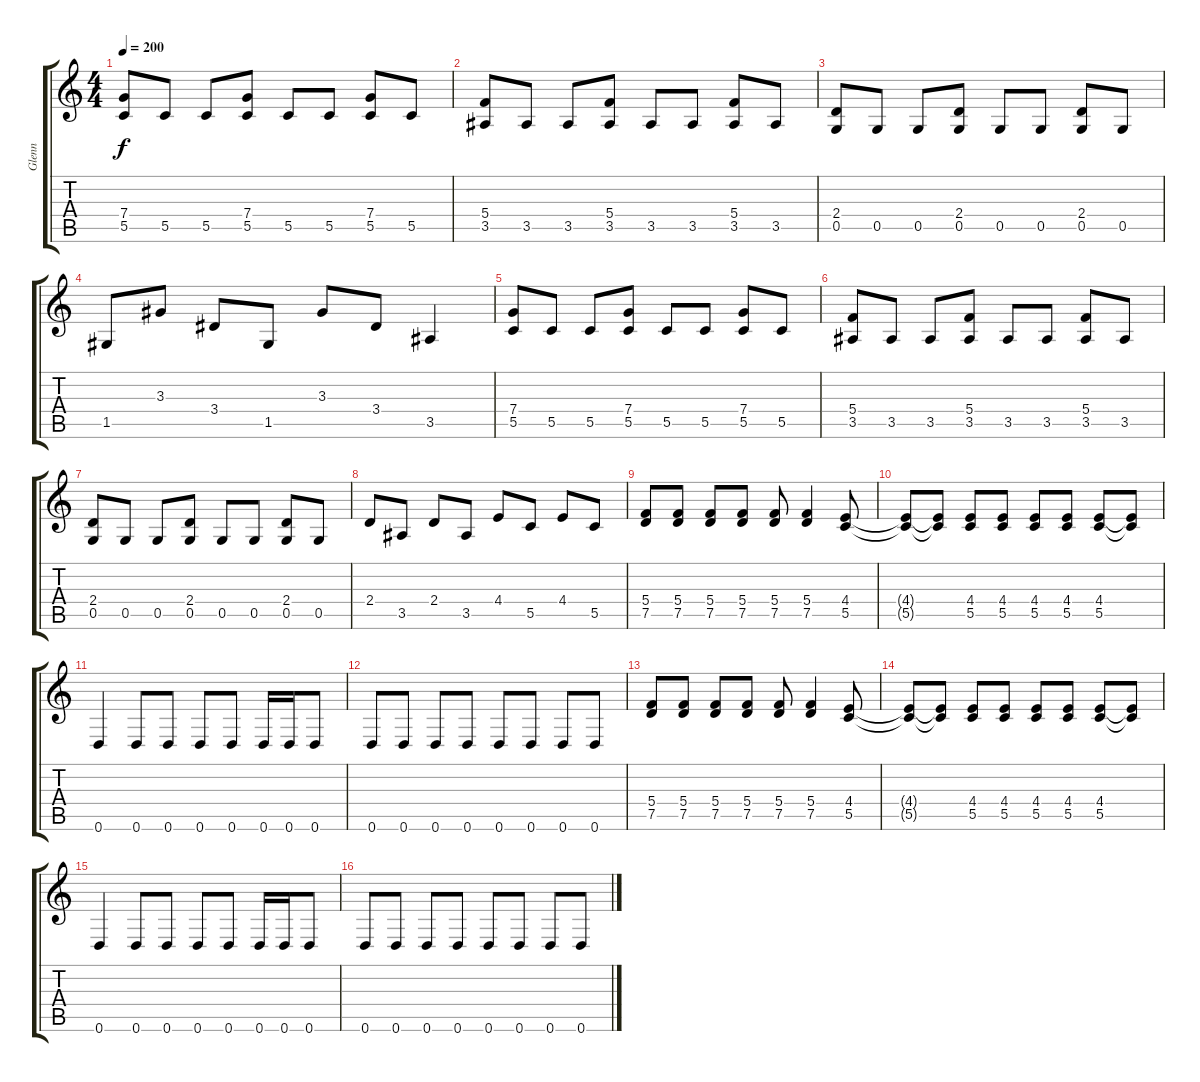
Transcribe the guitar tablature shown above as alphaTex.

\track ("Glenn" "Glenn") {instrument distortionguitar}
\staff {score tabs}
\tuning (D4 A3 F3 C3 G2 D2) {hide}
\ts (4 4)
\tempo 200
\clef g2
\ks c
(7.4 5.5).8{dy f} 5.5.8 5.5.8 (7.4 5.5).8 5.5.8 5.5.8 (7.4 5.5).8 5.5.8 |
(5.4 3.5).8 3.5.8 3.5.8 (5.4 3.5).8 3.5.8 3.5.8 (5.4 3.5).8 3.5.8 |
(2.4 0.5).8 0.5.8 0.5.8 (2.4 0.5).8 0.5.8 0.5.8 (2.4 0.5).8 0.5.8 |
1.5.8 3.3.8 3.4.8 1.5.8 3.3.8 3.4.8 3.5.4 |
(7.4 5.5).8 5.5.8 5.5.8 (7.4 5.5).8 5.5.8 5.5.8 (7.4 5.5).8 5.5.8 |
(5.4 3.5).8 3.5.8 3.5.8 (5.4 3.5).8 3.5.8 3.5.8 (5.4 3.5).8 3.5.8 |
(2.4 0.5).8 0.5.8 0.5.8 (2.4 0.5).8 0.5.8 0.5.8 (2.4 0.5).8 0.5.8 |
2.4.8 3.5.8 2.4.8 3.5.8 4.4.8 5.5.8 4.4.8 5.5.8 |
(5.4 7.5).8 (5.4 7.5).8 (5.4 7.5).8 (5.4 7.5).8 (5.4 7.5).8 (5.4 7.5).4 (4.4 5.5).8 |
(4.4{t} 5.5{t}).8 (4.4{t} 5.5{t}).8 (4.4 5.5).8 (4.4 5.5).8 (4.4 5.5).8 (4.4 5.5).8 (4.4 5.5).8 (4.4{t} 5.5{t}).8 |
0.6.4 0.6.8 0.6.8 0.6.8 0.6.8 0.6.16 0.6.16 0.6.8 |
0.6.8 0.6.8 0.6.8 0.6.8 0.6.8 0.6.8 0.6.8 0.6.8 |
(5.4 7.5).8 (5.4 7.5).8 (5.4 7.5).8 (5.4 7.5).8 (5.4 7.5).8 (5.4 7.5).4 (4.4 5.5).8 |
(4.4{t} 5.5{t}).8 (4.4{t} 5.5{t}).8 (4.4 5.5).8 (4.4 5.5).8 (4.4 5.5).8 (4.4 5.5).8 (4.4 5.5).8 (4.4{t} 5.5{t}).8 |
0.6.4 0.6.8 0.6.8 0.6.8 0.6.8 0.6.16 0.6.16 0.6.8 |
0.6.8 0.6.8 0.6.8 0.6.8 0.6.8 0.6.8 0.6.8 0.6.8
